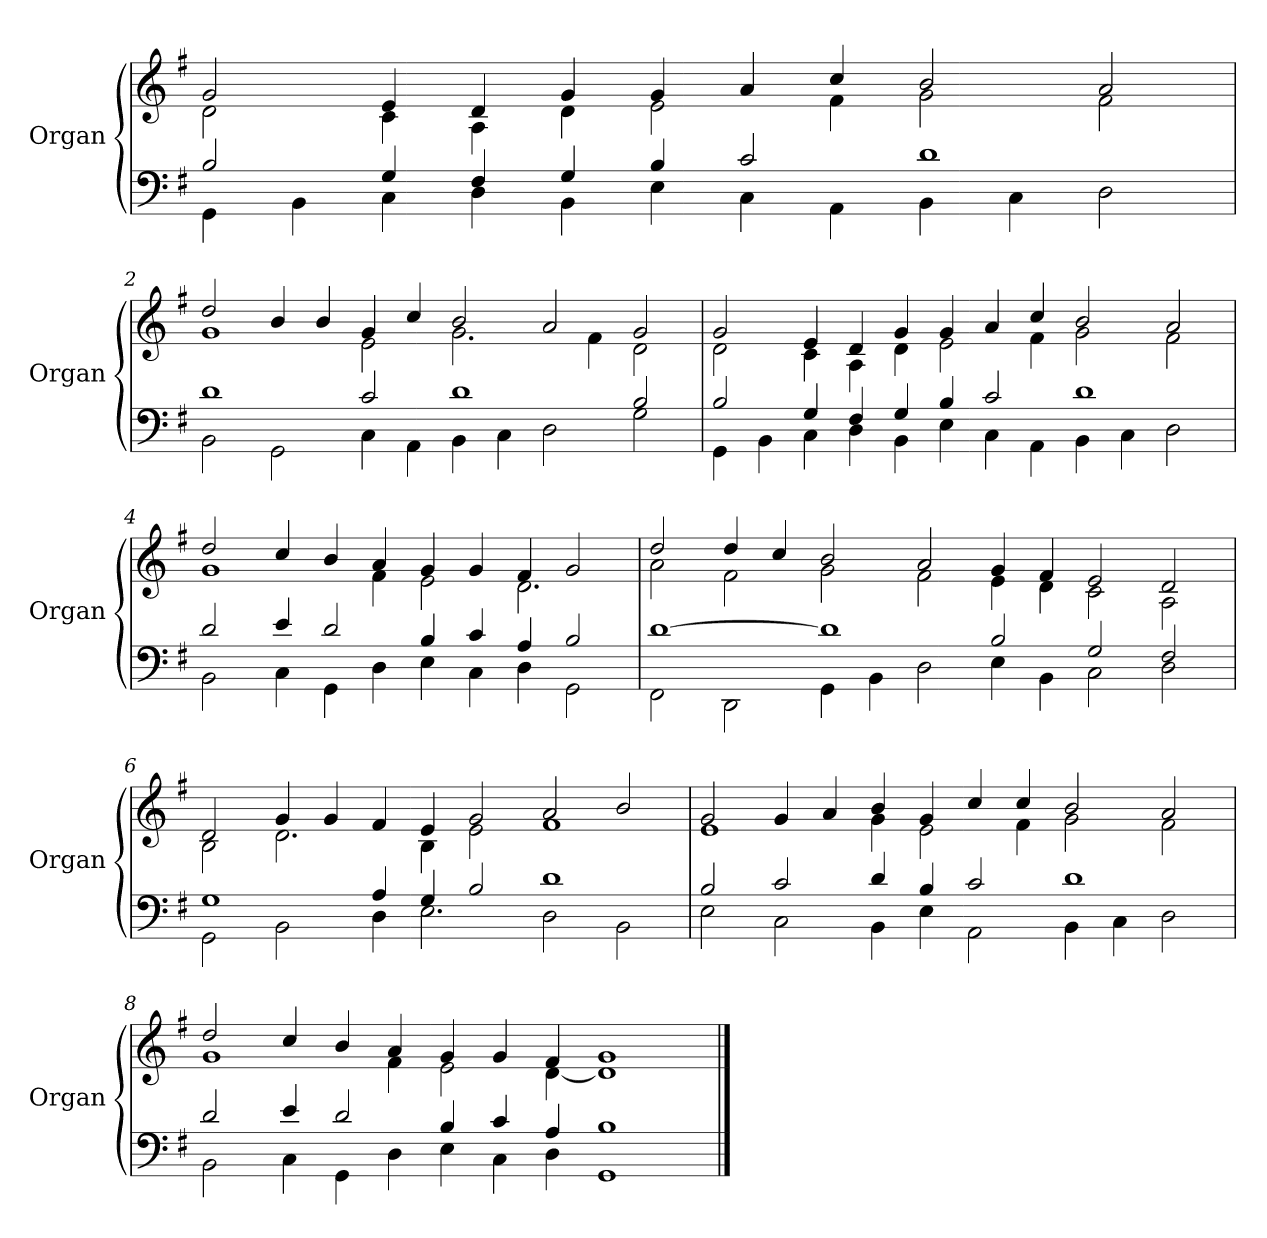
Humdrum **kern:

**kern	**kern
*part1	*part1
*staff2	*staff1
*I"Organ	*
*I'Organ	*
*clefF4	*clefG2
*k[f#]	*k[f#]
=1	=1
*^	*^
2B/	4GG\	2g/	2d\
.	4BB\	.	.
4G/	4C\	4e/	4c\
4F#/	4D\	4d/	4A\
4G/	4BB\	4g/	4d\
4B/	4E\	4g/	2e\
2c/	4C\	4a/	.
.	4AA\	4cc/	4f#\
1d	4BB\	2b/	2g\
.	4C\	.	.
.	2D\	2a/	2f#\
=2	=2	=2	=2
1d	2BB\	2dd/	1g
.	2GG\	4b/	.
.	.	4b/	.
2c/	4C\	4g/	2e\
.	4AA\	4cc/	.
1d	4BB\	2b/	2.g\
.	4C\	.	.
.	2D\	2a/	.
.	.	.	4f#\
2B/	2G\	2g/	2d\
=3	=3	=3	=3
2B/	4GG\	2g/	2d\
.	4BB\	.	.
4G/	4C\	4e/	4c\
4F#/	4D\	4d/	4A\
4G/	4BB\	4g/	4d\
4B/	4E\	4g/	2e\
2c/	4C\	4a/	.
.	4AA\	4cc/	4f#\
1d	4BB\	2b/	2g\
.	4C\	.	.
.	2D\	2a/	2f#\
=4	=4	=4	=4
2d/	2BB\	2dd/	1g
4e/	4C\	4cc/	.
2d/	4GG\	4b/	.
.	4D\	4a/	4f#\
4B/	4E\	4g/	2e\
4c/	4C\	4g/	.
4A/	4D\	4f#/	2.d\
2B/	2GG\	2g/	.
=5	=5	=5	=5
[>1d	2FF#\	2dd/	2a\
.	2DD\	4dd/	2f#\
.	.	4cc/	.
1d]	4GG\	2b/	2g\
.	4BB\	.	.
.	2D\	2a/	2f#\
2B/	4E\	4g/	4e\
.	4BB\	4f#/	4d\
2G/	2C\	2e/	2c\
2F#/	2D\	2d/	2A\
=6	=6	=6	=6
1G	2GG\	2d/	2B\
.	2BB\	4g/	2.d\
.	.	4g/	.
4A/	4D\	4f#/	.
4G/	2.E\	4e/	4B\
2B/	.	2g/	2e\
1d	2D\	2a/	1f#
.	2BB\	2b/	.
=7	=7	=7	=7
2B/	2E\	2g/	1e
2c/	2C\	4g/	.
.	.	4a/	.
4d/	4BB\	4b/	4g\
4B/	4E\	4g/	2e\
2c/	2AA\	4cc/	.
.	.	4cc/	4f#\
1d	4BB\	2b/	2g\
.	4C\	.	.
.	2D\	2a/	2f#\
=8	=8	=8	=8
2d/	2BB\	2dd/	1g
4e/	4C\	4cc/	.
2d/	4GG\	4b/	.
.	4D\	4a/	4f#\
4B/	4E\	4g/	2e\
4c/	4C\	4g/	.
4A/	4D\	4f#/	[<4d\
1B	1GG	1g	1d]
*v	*v	*	*
*	*v	*v
==	==
*-	*-
